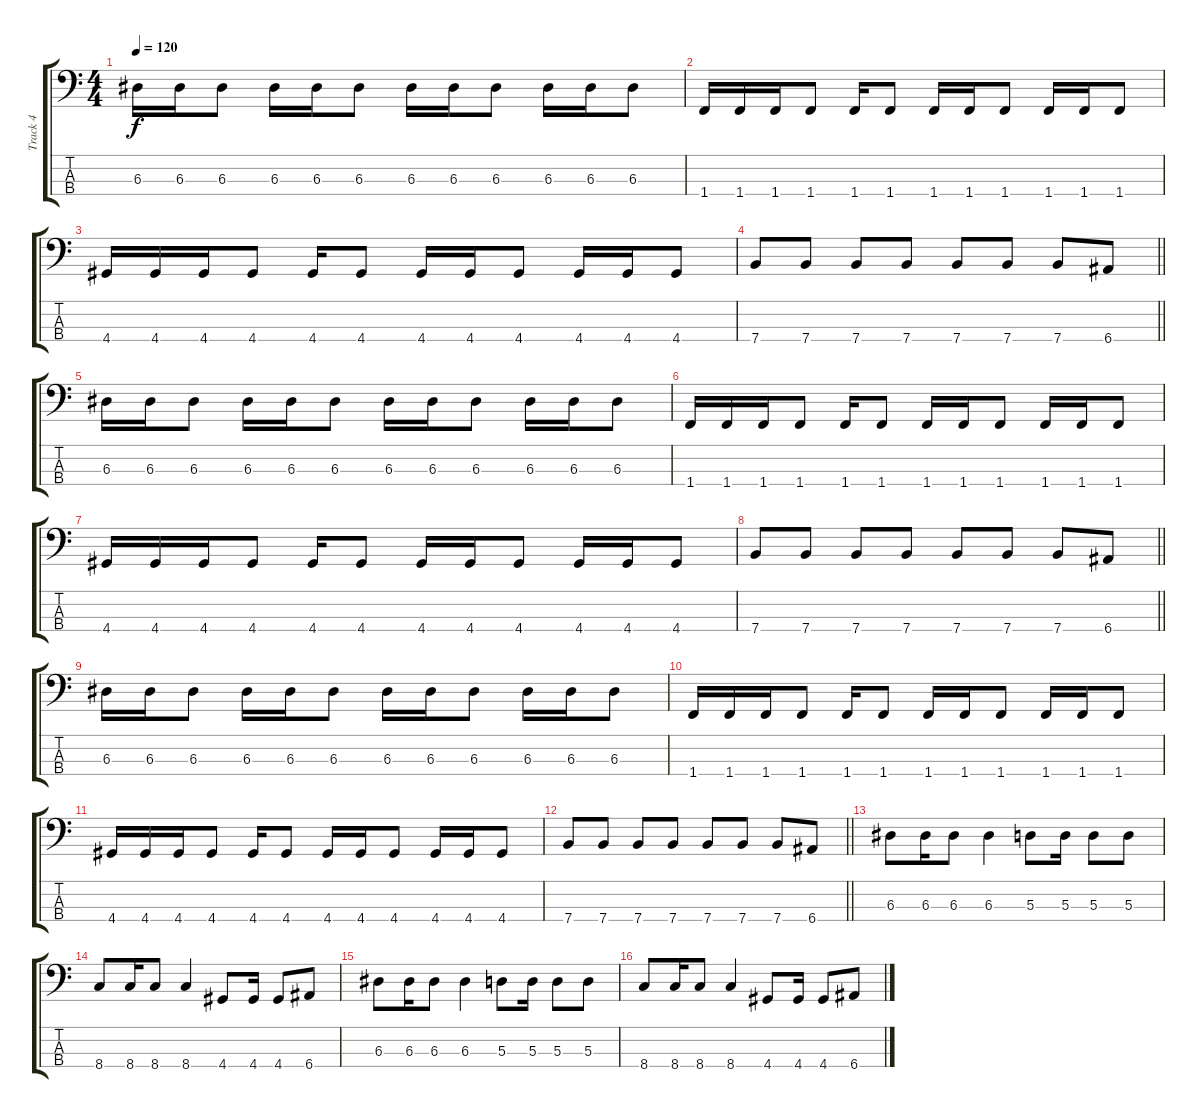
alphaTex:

\track ("Track 4" "Track 4") {instrument electricbasspick}
\staff {score tabs}
\tuning (G2 D2 A1 E1) {hide}
\ts (4 4)
\tempo 120
\clef f4
\ks c
6.3.16{dy f} 6.3.16 6.3.8 6.3.16 6.3.16 6.3.8 6.3.16 6.3.16 6.3.8 6.3.16 6.3.16 6.3.8 |
1.4.16 1.4.16 1.4.16 1.4.8 1.4.16 1.4.8 1.4.16 1.4.16 1.4.8 1.4.16 1.4.16 1.4.8 |
4.4.16 4.4.16 4.4.16 4.4.8 4.4.16 4.4.8 4.4.16 4.4.16 4.4.8 4.4.16 4.4.16 4.4.8 |
\barLineRight lightlight
7.4.8 7.4.8 7.4.8 7.4.8 7.4.8 7.4.8 7.4.8 6.4.8 |
6.3.16 6.3.16 6.3.8 6.3.16 6.3.16 6.3.8 6.3.16 6.3.16 6.3.8 6.3.16 6.3.16 6.3.8 |
1.4.16 1.4.16 1.4.16 1.4.8 1.4.16 1.4.8 1.4.16 1.4.16 1.4.8 1.4.16 1.4.16 1.4.8 |
4.4.16 4.4.16 4.4.16 4.4.8 4.4.16 4.4.8 4.4.16 4.4.16 4.4.8 4.4.16 4.4.16 4.4.8 |
\barLineRight lightlight
7.4.8 7.4.8 7.4.8 7.4.8 7.4.8 7.4.8 7.4.8 6.4.8 |
6.3.16 6.3.16 6.3.8 6.3.16 6.3.16 6.3.8 6.3.16 6.3.16 6.3.8 6.3.16 6.3.16 6.3.8 |
1.4.16 1.4.16 1.4.16 1.4.8 1.4.16 1.4.8 1.4.16 1.4.16 1.4.8 1.4.16 1.4.16 1.4.8 |
4.4.16 4.4.16 4.4.16 4.4.8 4.4.16 4.4.8 4.4.16 4.4.16 4.4.8 4.4.16 4.4.16 4.4.8 |
\barLineRight lightlight
7.4.8 7.4.8 7.4.8 7.4.8 7.4.8 7.4.8 7.4.8 6.4.8 |
6.3.8 6.3.16 6.3.8 6.3.4 5.3.8 5.3.16 5.3.8 5.3.8 |
8.4.8 8.4.16 8.4.8 8.4.4 4.4.8 4.4.16 4.4.8 6.4.8 |
6.3.8 6.3.16 6.3.8 6.3.4 5.3.8 5.3.16 5.3.8 5.3.8 |
8.4.8 8.4.16 8.4.8 8.4.4 4.4.8 4.4.16 4.4.8 6.4.8
